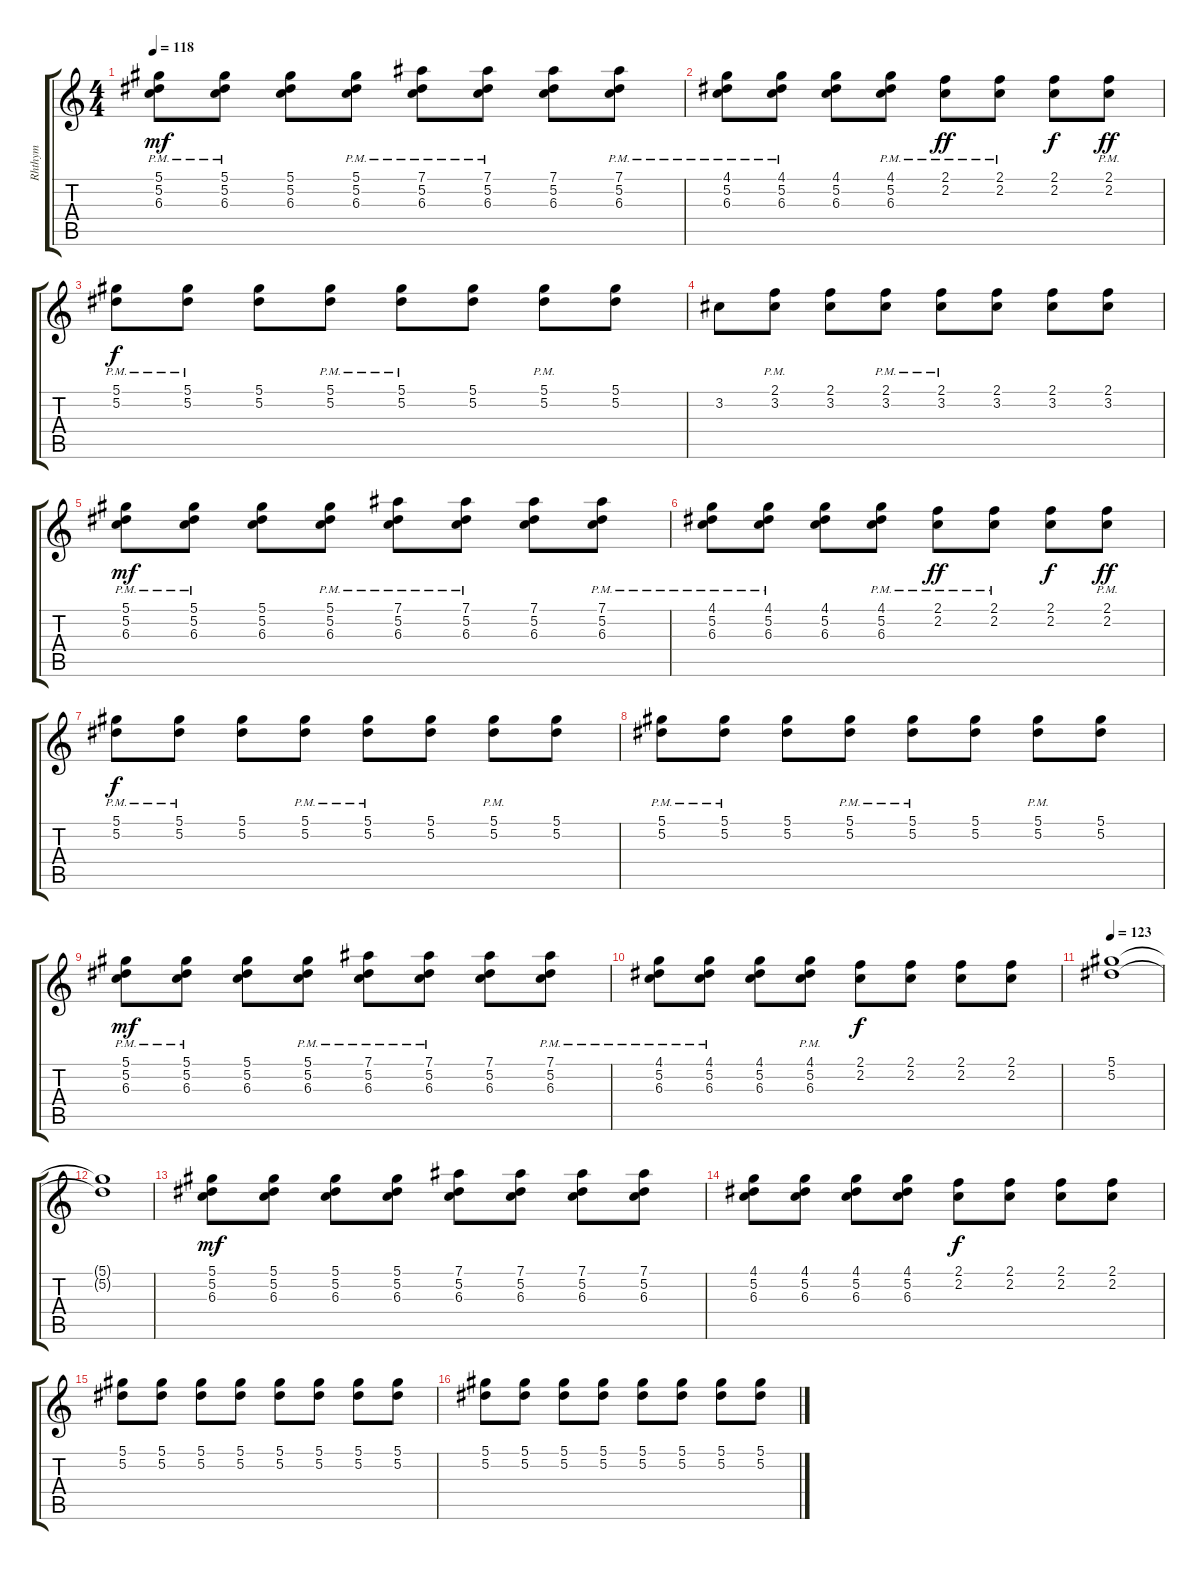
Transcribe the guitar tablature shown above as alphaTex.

\track ("Rhthym" "Rhthym") {instrument distortionguitar}
\staff {score tabs}
\tuning (Eb4 Bb3 Gb3 Db3 Ab2 Db2) {hide}
\ts (4 4)
\tempo 118
\clef g2
\ks c
(5.1{pm} 5.2 6.3).8{dy mf} (5.1{pm} 5.2 6.3).8 (5.1 5.2 6.3).8 (5.1{pm} 5.2 6.3).8 (7.1{pm} 5.2 6.3).8 (7.1{pm} 5.2 6.3).8 (7.1 5.2 6.3).8 (7.1{pm} 5.2 6.3).8 |
(4.1{pm} 5.2 6.3).8 (4.1{pm} 5.2 6.3).8 (4.1 5.2 6.3).8 (4.1{pm} 5.2 6.3).8 (2.1{pm} 2.2).8{dy ff} (2.1{pm} 2.2).8 (2.1 2.2).8{dy f} (2.1{pm} 2.2).8{dy ff} |
(5.1{pm} 5.2).8{dy f} (5.1{pm} 5.2).8 (5.1 5.2).8 (5.1{pm} 5.2).8 (5.1{pm} 5.2).8 (5.1 5.2).8 (5.1{pm} 5.2).8 (5.1 5.2).8 |
3.2.8 (2.1{pm} 3.2).8 (2.1 3.2).8 (2.1{pm} 3.2).8 (2.1{pm} 3.2).8 (2.1 3.2).8 (2.1 3.2).8 (2.1 3.2).8 |
(5.1{pm} 5.2 6.3).8{dy mf} (5.1{pm} 5.2 6.3).8 (5.1 5.2 6.3).8 (5.1{pm} 5.2 6.3).8 (7.1{pm} 5.2 6.3).8 (7.1{pm} 5.2 6.3).8 (7.1 5.2 6.3).8 (7.1{pm} 5.2 6.3).8 |
(4.1{pm} 5.2 6.3).8 (4.1{pm} 5.2 6.3).8 (4.1 5.2 6.3).8 (4.1{pm} 5.2 6.3).8 (2.1{pm} 2.2).8{dy ff} (2.1{pm} 2.2).8 (2.1 2.2).8{dy f} (2.1{pm} 2.2).8{dy ff} |
(5.1{pm} 5.2).8{dy f} (5.1{pm} 5.2).8 (5.1 5.2).8 (5.1{pm} 5.2).8 (5.1{pm} 5.2).8 (5.1 5.2).8 (5.1{pm} 5.2).8 (5.1 5.2).8 |
(5.1{pm} 5.2).8 (5.1{pm} 5.2).8 (5.1 5.2).8 (5.1{pm} 5.2).8 (5.1{pm} 5.2).8 (5.1 5.2).8 (5.1{pm} 5.2).8 (5.1 5.2).8 |
(5.1{pm} 5.2 6.3).8{dy mf} (5.1{pm} 5.2 6.3).8 (5.1 5.2 6.3).8 (5.1{pm} 5.2 6.3).8 (7.1{pm} 5.2 6.3).8 (7.1{pm} 5.2 6.3).8 (7.1 5.2 6.3).8 (7.1{pm} 5.2 6.3).8 |
(4.1{pm} 5.2 6.3).8 (4.1{pm} 5.2 6.3).8 (4.1 5.2 6.3).8 (4.1{pm} 5.2 6.3).8 (2.1 2.2).8{dy f} (2.1 2.2).8 (2.1 2.2).8 (2.1 2.2).8 |
\tempo 123
(5.1 5.2).1{volume 10} |
(5.1{t} 5.2{t}).1 |
(5.1 5.2 6.3).8{dy mf volume 15 instrument distortionguitar} (5.1 5.2 6.3).8 (5.1 5.2 6.3).8 (5.1 5.2 6.3).8 (7.1 5.2 6.3).8 (7.1 5.2 6.3).8 (7.1 5.2 6.3).8 (7.1 5.2 6.3).8 |
(4.1 5.2 6.3).8 (4.1 5.2 6.3).8 (4.1 5.2 6.3).8 (4.1 5.2 6.3).8 (2.1 2.2).8{dy f} (2.1 2.2).8 (2.1 2.2).8 (2.1 2.2).8 |
(5.1 5.2).8 (5.1 5.2).8 (5.1 5.2).8 (5.1 5.2).8 (5.1 5.2).8 (5.1 5.2).8 (5.1 5.2).8 (5.1 5.2).8 |
(5.1 5.2).8 (5.1 5.2).8 (5.1 5.2).8 (5.1 5.2).8 (5.1 5.2).8 (5.1 5.2).8 (5.1 5.2).8 (5.1 5.2).8
